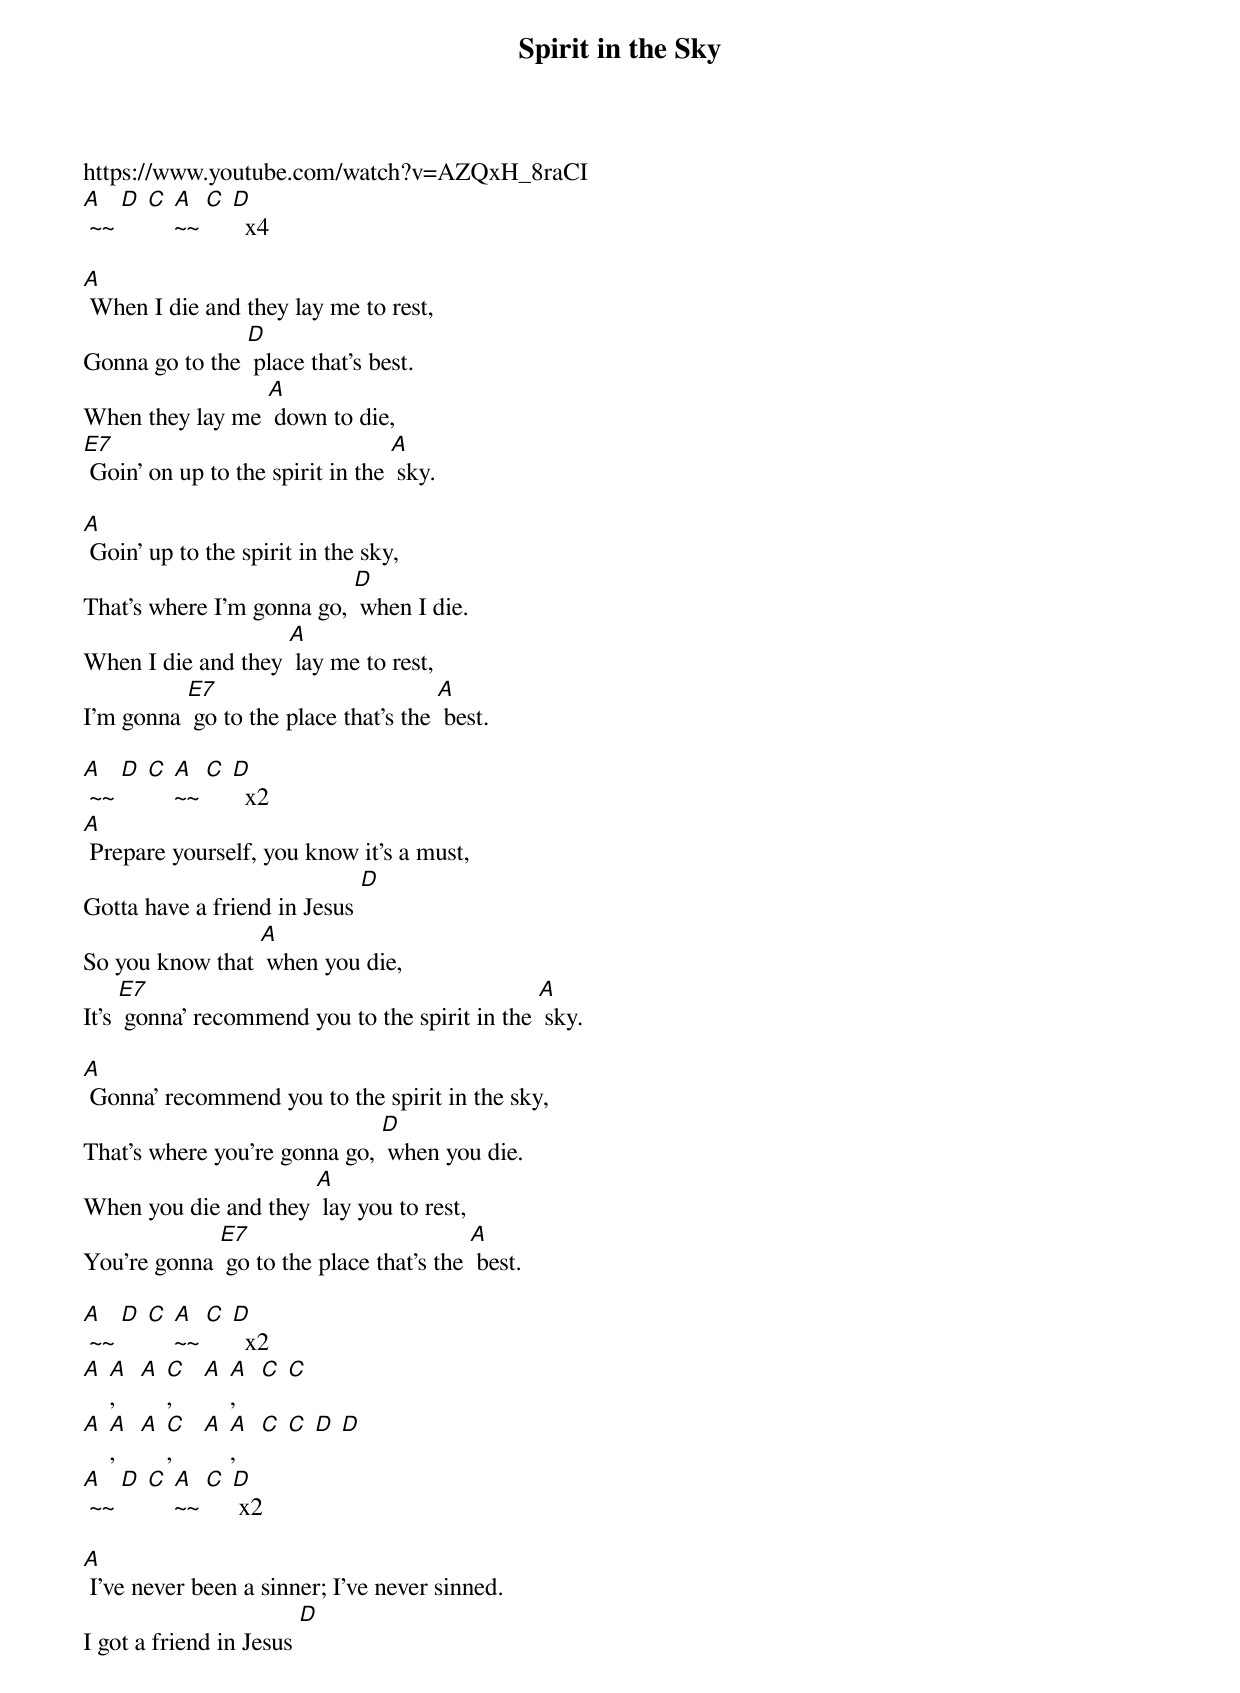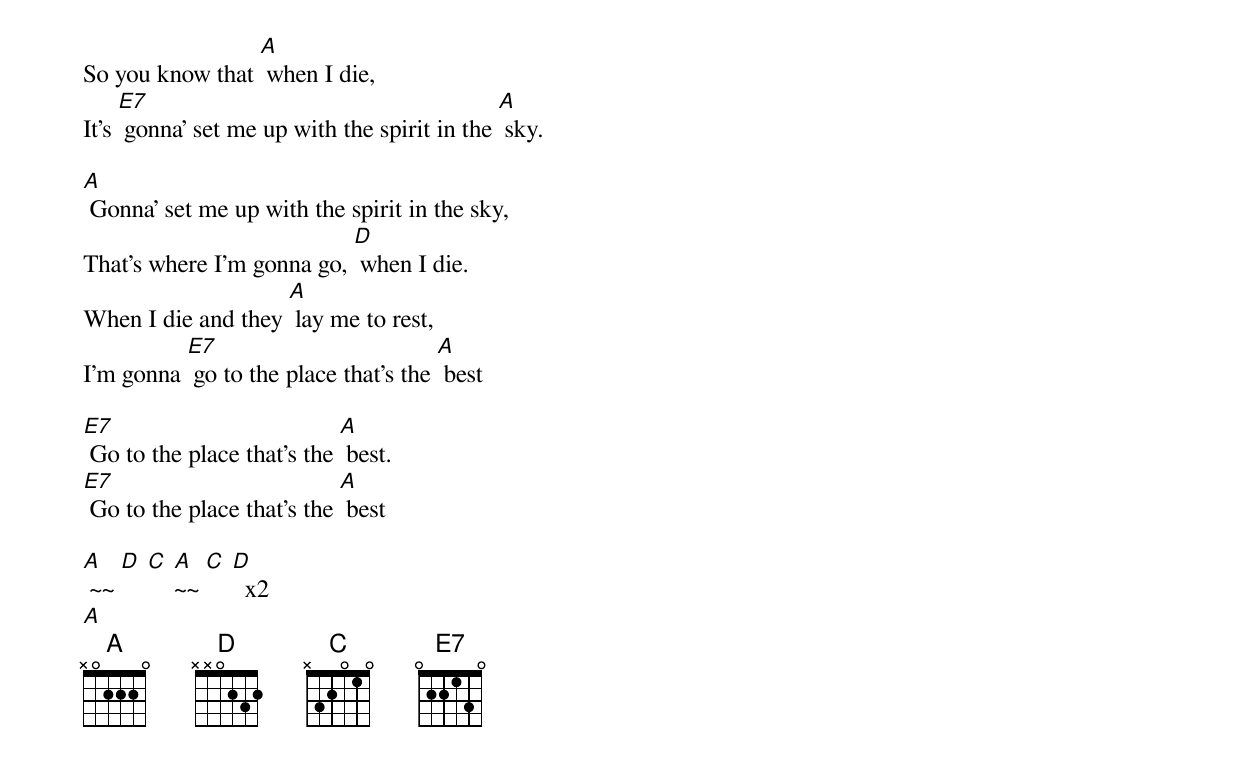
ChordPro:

{t: Spirit in the Sky }
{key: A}
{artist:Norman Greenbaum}
https://www.youtube.com/watch?v=AZQxH_8raCI
[A] ~~ [D] [C] [A]~~ [C] [D]  x4

[A] When I die and they lay me to rest,
Gonna go to the [D] place that's best.
When they lay me [A] down to die,
[E7] Goin’ on up to the spirit in the [A] sky.

[A] Goin’ up to the spirit in the sky,
That's where I'm gonna go, [D] when I die.
When I die and they [A] lay me to rest,
I'm gonna [E7] go to the place that's the [A] best.

[A] ~~ [D] [C] [A]~~ [C] [D]  x2
[A] Prepare yourself, you know it’s a must,
Gotta have a friend in Jesus [D]
So you know that [A] when you die,
It’s [E7] gonna’ recommend you to the spirit in the [A] sky.

[A] Gonna’ recommend you to the spirit in the sky,
That's where you’re gonna go, [D] when you die.
When you die and they [A] lay you to rest,
You’re gonna [E7] go to the place that's the [A] best.

[A] ~~ [D] [C] [A]~~ [C] [D]  x2
[A] [A],    [A] [C],     [A] [A],    [C] [C]
[A] [A],    [A] [C],     [A] [A],    [C] [C] [D] [D]
[A] ~~ [D] [C] [A]~~ [C] [D] x2

[A] I’ve never been a sinner; I’ve never sinned.
I got a friend in Jesus [D]
So you know that [A] when I die,
It’s [E7] gonna’ set me up with the spirit in the [A] sky.

[A] Gonna’ set me up with the spirit in the sky,
That's where I’m gonna go, [D] when I die.
When I die and they [A] lay me to rest,
I’m gonna [E7] go to the place that's the [A] best

[E7] Go to the place that's the [A] best.
[E7] Go to the place that's the [A] best

[A] ~~ [D] [C] [A]~~ [C] [D]  x2
[A]
